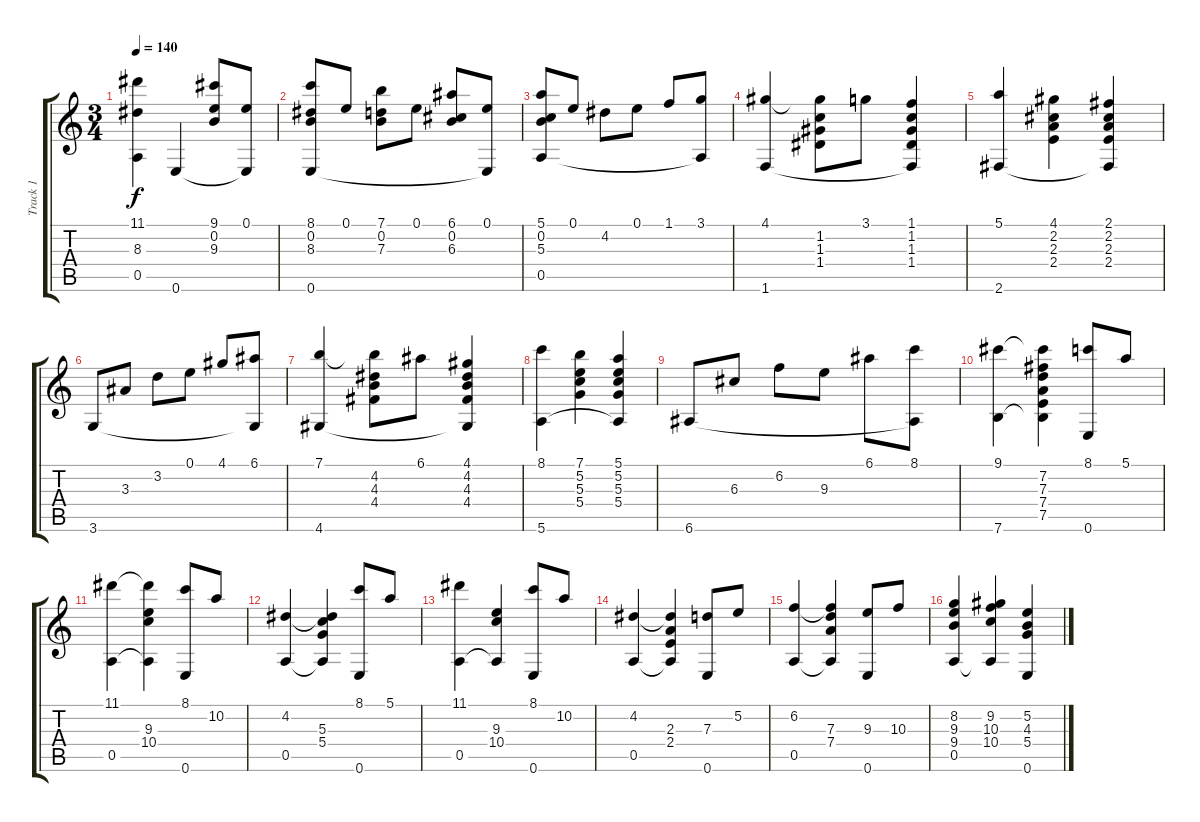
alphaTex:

\track ("Track 1" "Track 1") {instrument acousticguitarnylon}
\staff {score tabs}
\tuning (E4 B3 G3 D3 A2 E2) {hide}
\ts (3 4)
\tempo 140
\clef g2
\ks c
(11.1 8.3 0.5).4{dy f} 0.6.4 (9.1 0.2 9.3).8 (0.1 0.6{t}).8 |
(8.1 0.2 8.3 0.6).8 0.1.8 (7.1 0.2 7.3).8 0.1.8 (6.1 0.2 6.3).8 (0.1 0.6{t}).8 |
(5.1 0.2 5.3 0.5).8 0.1.8 4.2.8 0.1.8 1.1.8 (3.1 0.5{t}).8 |
(4.1 1.6).4 (4.1{t} 1.2 1.3 1.4).8 3.1.8 (1.1 1.2 1.3 1.4 1.6{t}).4 |
(5.1 2.6).4 (4.1 2.2 2.3 2.4).4 (2.1 2.2 2.3 2.4 2.6{t}).4 |
3.6.8 3.3.8 3.2.8 0.1.8 4.1.8 (6.1 3.6{t}).8 |
(7.1 4.6).4 (7.1{t} 4.2 4.3 4.4).8 6.1.8 (4.1 4.2 4.3 4.4 4.6{t}).4 |
(8.1 5.6).4 (7.1 5.2 5.3 5.4).4 (5.1 5.2 5.3 5.4 5.6{t}).4 |
6.6.8 6.3.8 6.2.8 9.3.8 6.1.8 (8.1 6.6{t}).8 |
(9.1 7.6).4 (9.1{t} 7.2 7.3 7.4 7.5 7.6{t}).4 (8.1 0.6).8 5.1.8 |
(11.1 0.5).4 (11.1{t} 9.3 10.4 0.5{t}).4 (8.1 0.6).8 10.2.8 |
(4.2 0.5).4 (4.2{t} 5.3 5.4 0.5{t}).4 (8.1 0.6).8 5.1.8 |
(11.1 0.5).4 (9.3 10.4 0.5{t}).4 (8.1 0.6).8 10.2.8 |
(4.2 0.5).4 (4.2{t} 2.3 2.4 0.5{t}).4 (7.3 0.6).8 5.2.8 |
(6.2 0.5).4 (6.2{t} 7.3 7.4 0.5{t}).4 (9.3 0.6).8 10.3.8 |
(8.2 9.3 9.4 0.5).4 (9.2 10.3 10.4 0.5{t}).4 (5.2 4.3 5.4 0.6).4
